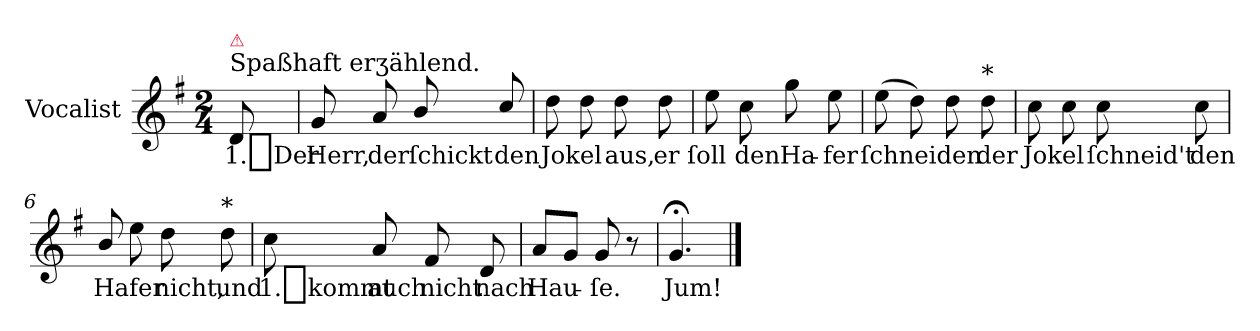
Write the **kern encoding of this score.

**kern	**text
*part1	*part1
*staff1	*staff1
*I"Vocalist	*
*clefG2	*
*k[f#]	*
*G:	*
*M2/4	*
=	=
!LO:TX:a:t=Spaßhaft erʒählend.	!
!LO:TX:a:color=crimson:t=⚠	!
8d	1._Der
=1	=1
8g	Herr,
8a	der
8b/	ſchickt
8cc/	den
=2	=2
8dd	Jokel
8dd	.
8dd	aus,
8dd	er
=3	=3
8ee	ſoll
8cc	den
8gg	Ha-
8ee	-fer
=4	=4
(8ee	ſchneiden
8dd)	.
8dd	.
!LO:TX:a:t=*	!
8dd	der
=5	=5
8cc	Jokel
8cc	.
8cc	ſchneid't
8cc	den
=6	=6
8b/	Hafer
8ee	.
8dd	nicht,
!LO:TX:a:t=*	!
8dd	und
=7	=7
8cc	1._kommt
8a	auch
8f#	nicht
8d	nach
=8	=8
8aL	Hau-
8gJ	.
8g	-ſe.
8r	.
=9	=9
4.g;<	Jum!
==	==
*-	*-
